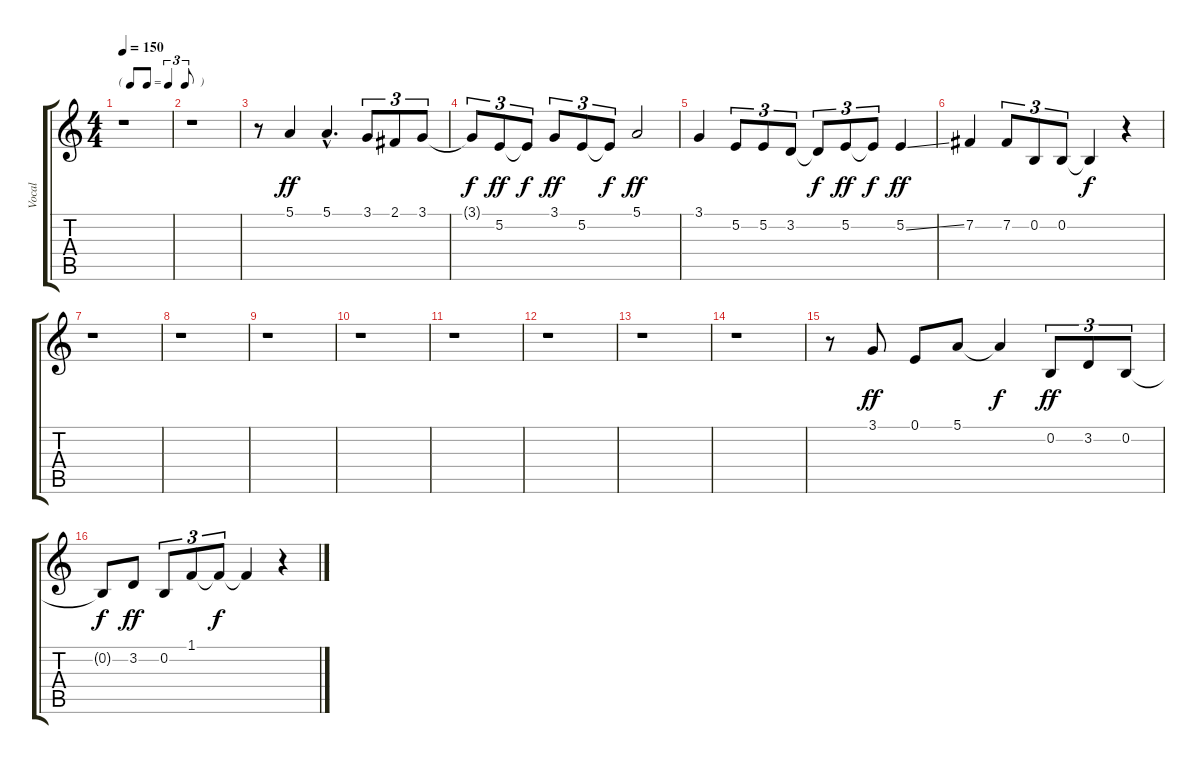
\track ("Vocal" "Vocal") {instrument tuba}
\staff {score tabs}
\tuning (E4 B3 G3 D3 A2 E2) {hide}
\ts (4 4)
\tf triplet8th
\tempo 150
\clef g2
\ks c
r.1{dy mf} |
r.1 |
r.8 5.1.4{dy ff} 5.1{hac}.4{d} 3.1.8{tu (3 2)} 2.1.8{tu (3 2)} 3.1.8{tu (3 2)} |
3.1{t}.8{tu (3 2) dy f} 5.2.8{tu (3 2) dy ff} 5.2{t}.8{tu (3 2) dy f} 3.1.8{tu (3 2) dy ff} 5.2.8{tu (3 2)} 5.2{t}.8{tu (3 2) dy f} 5.1.2{dy ff} |
3.1.4 5.2.8{tu (3 2)} 5.2.8{tu (3 2)} 3.2.8{tu (3 2)} 3.2{t}.8{tu (3 2) dy f} 5.2.8{tu (3 2) dy ff} 5.2{t}.8{tu (3 2) dy f} 5.2{ss}.4{dy ff} |
7.2.4 7.2.8{tu (3 2)} 0.2.8{tu (3 2)} 0.2.8{tu (3 2)} 0.2{t}.4{dy f} r.4 |
r.1 |
r.1 |
r.1 |
r.1 |
r.1 |
r.1 |
r.1 |
r.1 |
r.8 3.1.8{dy ff} 0.1.8 5.1.8 5.1{t}.4{dy f} 0.2.8{tu (3 2) dy ff} 3.2.8{tu (3 2)} 0.2.8{tu (3 2)} |
0.2{t}.8{dy f} 3.2.8{dy ff} 0.2.8{tu (3 2)} 1.1.8{tu (3 2)} 1.1{t}.8{tu (3 2) dy f} 1.1{t}.4 r.4
